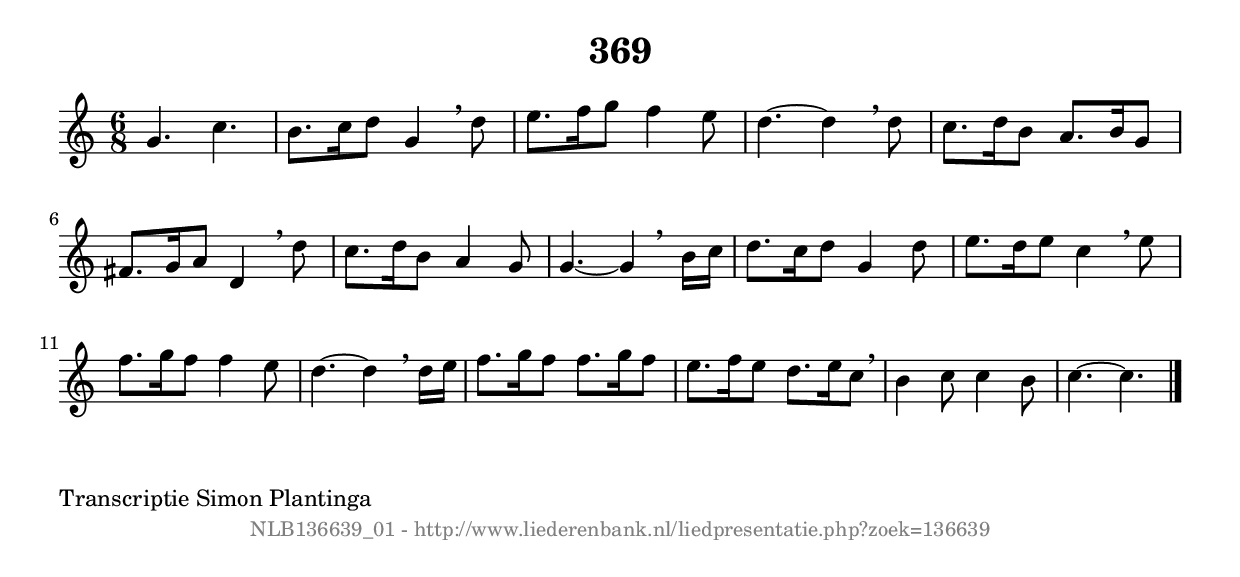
%
% produced by wce2krn 1.64 (7 June 2014)
%
\version"2.16"
#(append! paper-alist '(("long" . (cons (* 210 mm) (* 2000 mm)))))
#(set-default-paper-size "long")
sb = {\breathe}
mBreak = {\breathe }
bBreak = {\breathe }
x = {\once\override NoteHead #'style = #'cross }
gl=\glissando
itime={\override Staff.TimeSignature #'stencil = ##f }
ficta = {\once\set suggestAccidentals = ##t}
fine = {\once\override Score.RehearsalMark #'self-alignment-X = #1 \mark \markup {\italic{Fine}}}
dc = {\once\override Score.RehearsalMark #'self-alignment-X = #1 \mark \markup {\italic{D.C.}}}
dcf = {\once\override Score.RehearsalMark #'self-alignment-X = #1 \mark \markup {\italic{D.C. al Fine}}}
dcc = {\once\override Score.RehearsalMark #'self-alignment-X = #1 \mark \markup {\italic{D.C. al Coda}}}
ds = {\once\override Score.RehearsalMark #'self-alignment-X = #1 \mark \markup {\italic{D.S.}}}
dsf = {\once\override Score.RehearsalMark #'self-alignment-X = #1 \mark \markup {\italic{D.S. al Fine}}}
dsc = {\once\override Score.RehearsalMark #'self-alignment-X = #1 \mark \markup {\italic{D.S. al Coda}}}
pv = {\set Score.repeatCommands = #'((volta "1"))}
sv = {\set Score.repeatCommands = #'((volta "2"))}
tv = {\set Score.repeatCommands = #'((volta "3"))}
qv = {\set Score.repeatCommands = #'((volta "4"))}
xv = {\set Score.repeatCommands = #'((volta #f))}
\header{ tagline = ""
title = "369"
}
\score {{
\key c \major
\relative g'
{
\set melismaBusyProperties = #'()
\time 6/8
\tempo 4=120
\override Score.MetronomeMark #'transparent = ##t
\override Score.RehearsalMark #'break-visibility = #(vector #t #t #f)
g4. c4. | b8. c16 d8 g,4 \sb d'8 | e8. f16 g8 f4 e8 | d4.~ d4 \sb d8 | c8. d16 b8 a8. b16 g8 | fis8. g16 a8 d,4 \sb d'8 | c8. d16 b8 a4 g8 | g4.~ g4 \bar ":|:" \bBreak
b16 c16 | d8. c16 d8 g,4 d'8 | e8. d16 e8 c4 \sb e8 | f8. g16 f8 f4 e8 | d4.~ d4 \sb d16 e16 | f8. g16 f8 f8. g16 f8 | e8. f16 e8 d8. e16 c8 \sb | b4 c8 c4 b8 | c4.~ c4. \bar "|."
 }}
 \midi { }
 \layout {
            indent = 0.0\cm
}
}
\markup { \wordwrap-string #" 
Transcriptie Simon Plantinga
"}
\markup { \vspace #0 } \markup { \with-color #grey \fill-line { \center-column { \smaller "NLB136639_01 - http://www.liederenbank.nl/liedpresentatie.php?zoek=136639" } } }
